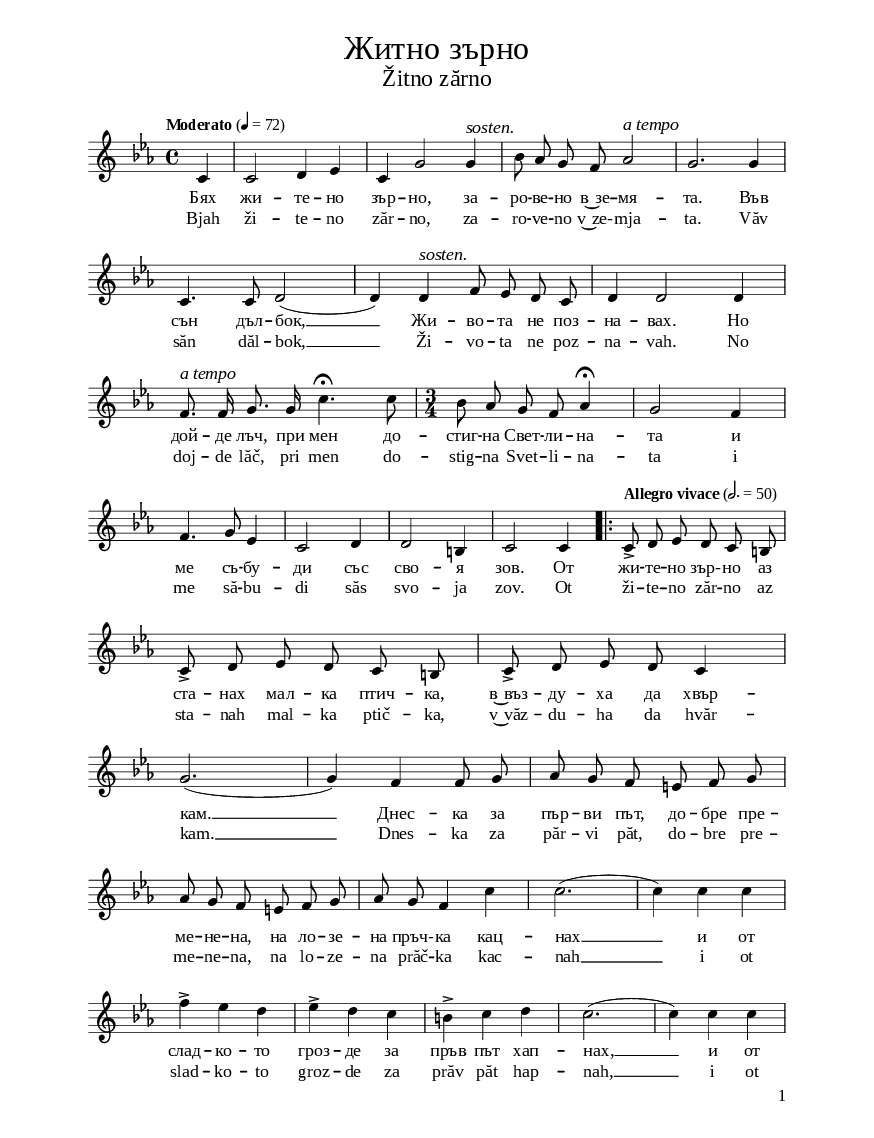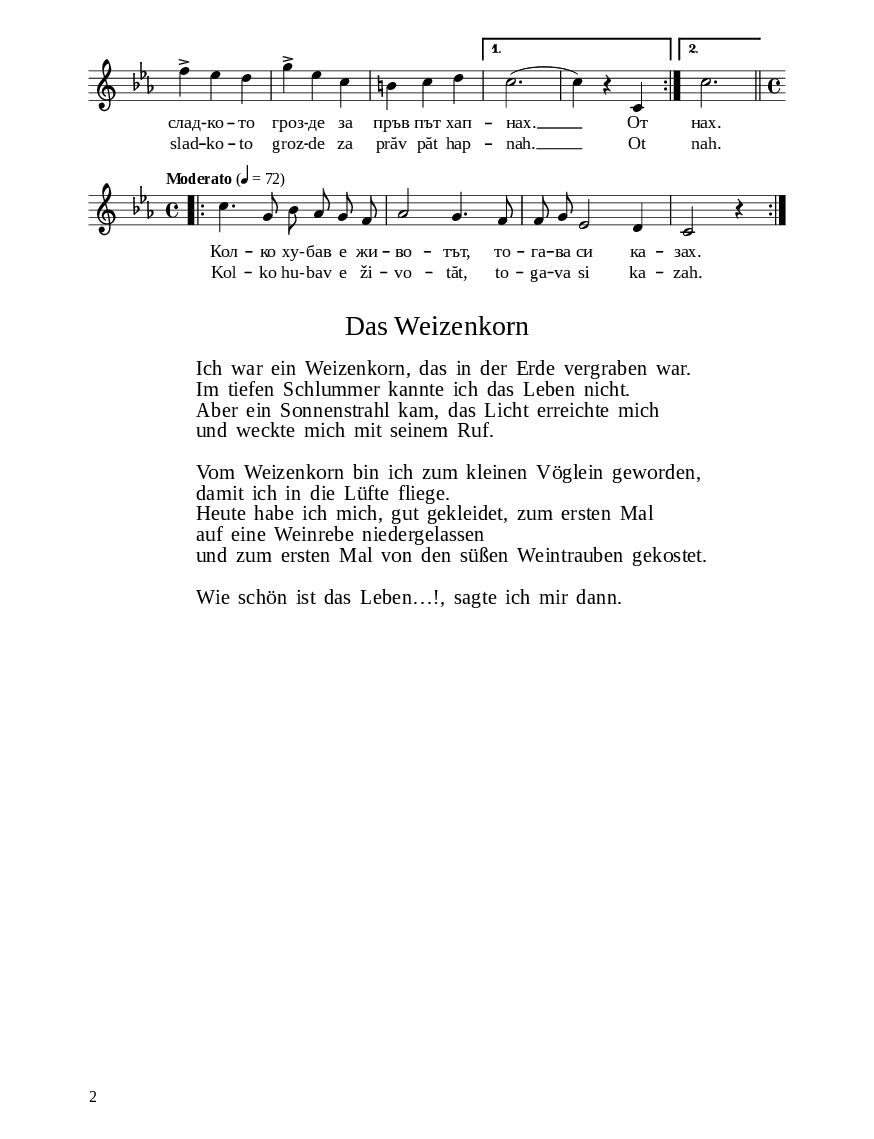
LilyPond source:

\version "2.24.2"

% include paper part and global functions
\include "include/globals.ily"

\bookpart {
  \label #'ref176
  \tocItem \markup "Житно зърно – Žitno zărno "
  \include "include/bookpart-paper.ily"
  \score {
    \include "include/score-layout.ily"

    \new Voice \relative c' {
      \clef treble
      \key c \minor
      \time 4/4
      \tempoFunc "Moderato" 4 "72"
      \autoBeamOff
      \partial 4
      c4 | c2 d4 es | c g'2 g4^\markup { \large \italic "sosten."} | bes8 as g f as2^\markup { \large \italic "a tempo"} | g2. g4 | \break

      c,4. c8 d2 (| d4) d^\markup { \large \italic "sosten."} f8 es d c | d4 d2 d4 |\break

      f8.^\markup { \large \italic "a tempo"} f16 g8. g16 c4. \fermata c8 | \time 3/4 bes as g f as4 \fermata | g2 f4 | \break

      f4. g8 es4 | c2 d4 | d2 b4 | c2 c4 | \repeat volta 2 {

        \tempoFunc "Allegro vivace" 2. "50"
        c8 -> d es d c b | |\break

        c -> d es d c  b | c -> d es d c 4 | \break

        g'2. (|g4) f f8 g8 | as g f e f g | \break

        as8 g f e f g | as g f4 c'4 | c2. (| c4) c c | \break

        f -> es d | es -> d c | b -> c d | c2. ( | c4)  c c  | \break

        f -> es d | g -> es c | b c d |
      }
      \alternative {
        {
          c2. ( | c4)  r4 c,4  |
        }  {c'2. \bar "||"  \break }
      }


      \time 4/4
      \tempoFunc "Moderato" 4 "72"
      \bar ".|:-||" c4. g8 bes as g f | as2 g4. f8 | f g es2 d4 | c2 r4
      \bar ":|."
    }

    \addlyrics {
      Бях жи -- те -- но зър -- но, за -- ро -- ве -- но в~зе -- мя -- та.

      Във сън дъл -- бок, __ Жи -- во -- та не поз -- на -- вах.

      Но дой -- де лъч, при мен до -- стиг -- на Свет -- ли -- на -- та

      и ме съ -- бу -- ди със сво -- я зов.

      От жи -- те -- но "зър-" -- но аз ста -- нах мал -- ка птич -- ка,

      в~въз -- ду -- ха да хвър -- кам. __

      Днес -- ка за пър -- ви път, до -- бре пре -- ме -- не -- на,

      на ло -- зе -- на "пръч-" -- ка кац -- нах __ и от слад -- ко -- то гроз -- де

      за пръв път хап -- нах, __ и от слад -- ко -- то гроз -- де

      за пръв път хап -- нах. __ От нах.

      Кол -- ко "ху-" -- бав е жи -- во -- тът, то -- га -- ва си ка -- зах.}
      \addlyrics {
        Bjah ži -- te -- no zăr -- no, za -- ro -- ve -- no "v~ze-" -- mja -- ta.

        Văv săn dăl -- bok, __ Ži -- vo -- ta ne poz -- na -- vah.

        No doj -- de lăč, pri men do -- stig -- na Svet -- li -- na -- ta

        i me să -- bu -- di săs svo -- ja zov.

        Ot ži -- te -- no zăr -- no az sta -- nah mal -- ka ptič -- ka,

        v~văz -- du -- ha da hvăr -- kam. __

        Dnes -- ka za păr -- vi păt, do -- bre pre -- me -- ne -- na,

        na lo -- ze -- na prăč -- ka kac -- nah __ i ot slad -- ko -- to groz -- de

        za prăv păt hap -- nah, __ i ot slad -- ko -- to groz -- de

        za prăv păt hap -- nah. __ Ot nah.

        Kol -- ko "hu-" -- bav e ži -- vo -- tăt, to -- ga -- va si ka -- zah.}

        \header {
          title = \titleFunc "Житно зърно" "Žitno zărno"
        }

        \midi{}

      } % score



      % include foreign translation(s) of the song
      \version "2.24.0"

\markup \fill-line { \fontsize #deTitleFontSize "Das Weizenkorn" }
\markup \null
\markup \null
\markup \fontsize #deCoupletFontSize {
  \hspace #8
  \override #`(baseline-skip . ,deCoupletBaselineSkip)

  \column {

 \line { "   "Ich war ein Weizenkorn, das in der Erde vergraben war.}

 \line { "   "Im tiefen Schlummer kannte ich das Leben nicht.}

 \line { "   "Aber ein Sonnenstrahl kam, das Licht erreichte mich}

 \line { "   "und weckte mich mit seinem Ruf. }
 \line { " " }

 \line { "   "Vom Weizenkorn bin ich zum kleinen Vöglein geworden,}

 \line { "   "damit ich in die Lüfte fliege. }

 \line { "   "Heute habe ich mich, gut gekleidet, zum ersten Mal}

 \line { "   "auf eine Weinrebe niedergelassen }

 \line { "   "und zum ersten Mal von den süßen Weintrauben gekostet.}
 \line { " " }

 \line { "   "Wie schön ist das Leben…!, sagte ich mir dann. }


  }
}


    } % bookpart

    % Più mosso
    %
